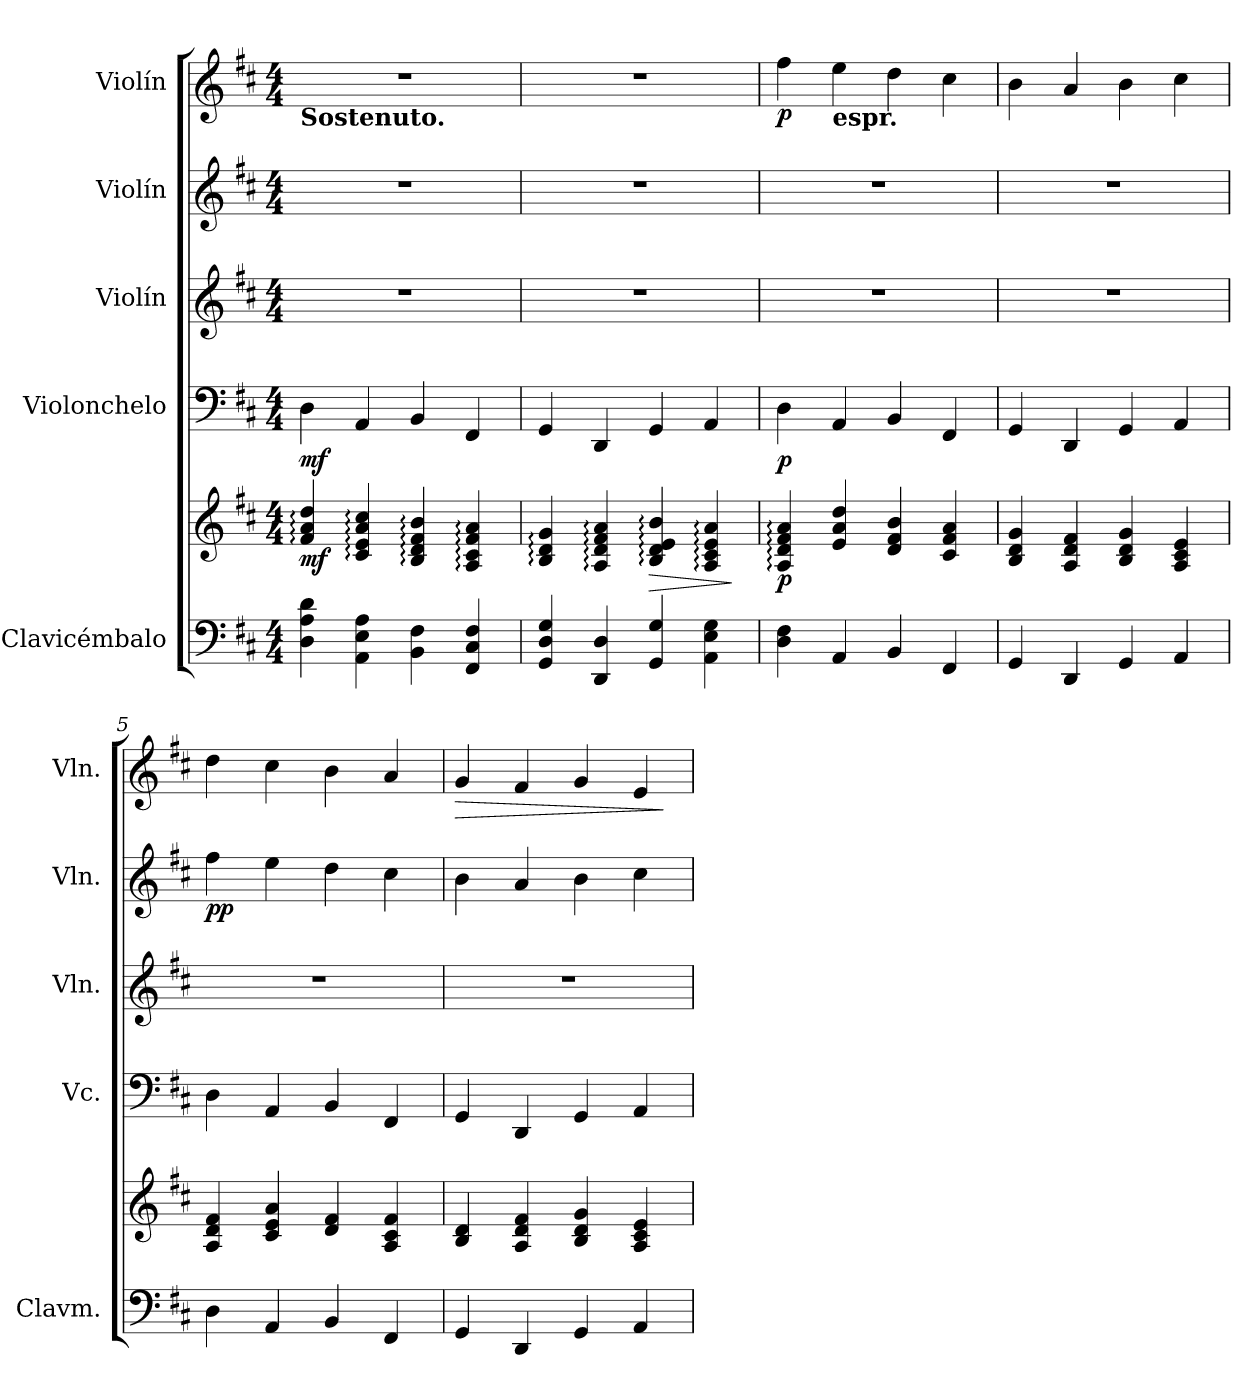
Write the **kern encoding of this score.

**kern	**kern	**dynam	**kern	**dynam	**kern	**kern	**dynam	**kern	**dynam
*part5	*part5	*part5	*part4	*part4	*part3	*part2	*part2	*part1	*part1
*staff6	*staff5	*staff5/6	*staff4	*staff4	*staff3	*staff2	*staff2	*staff1	*staff1
*I"Clavicémbalo	*	*	*I"Violonchelo	*	*I"Violín	*I"Violín	*	*I"Violín	*
*I'Clavm.	*	*	*I'Vc.	*	*I'Vln.	*I'Vln.	*	*I'Vln.	*
*clefF4	*clefG2	*	*clefF4	*	*clefG2	*clefG2	*	*clefG2	*
*k[f#c#]	*k[f#c#]	*	*k[f#c#]	*	*k[f#c#]	*k[f#c#]	*	*k[f#c#]	*
*M4/4	*M4/4	*	*M4/4	*	*M4/4	*M4/4	*	*M4/4	*
=1	=1	=1	=1	=1	=1	=1	=1	=1	=1
!	!	!	!	!	!	!	!	!LO:TX:b:B:t=Sostenuto.	!
!	!	!LO:DY:b	!	!LO:DY:b	!	!	!	!	!
4D\ 4A\ 4d\	4f#/: 4a/: 4dd/:	mf	4D\	mf	1r	1r	.	1r	.
4AA\ 4E\ 4A\	4c#/: 4e/: 4a/: 4cc#/:	.	4AA/	.	.	.	.	.	.
4BB\ 4F#\	4B/: 4d/: 4f#/: 4b/:	.	4BB/	.	.	.	.	.	.
4FF#/ 4C#/ 4F#/	4A/: 4c#/: 4f#/: 4a/:	.	4FF#/	.	.	.	.	.	.
=2	=2	=2	=2	=2	=2	=2	=2	=2	=2
*	*	*	*	*	*	*	*	*MM56	*
4GG/ 4D/ 4G/	4B/: 4d/: 4g/:	.	4GG/	.	1r	1r	.	1r	.
4DD/ 4D/	4A/: 4d/: 4f#/: 4a/:	.	4DD/	.	.	.	.	.	.
!	!	!LO:HP:b	!	!	!	!	!	!	!
4GG/ 4G/	4B/: 4d/: 4e/: 4b/:	>	4GG/	.	.	.	.	.	.
4AA\ 4E\ 4G\	4A/: 4c#/: 4e/: 4a/:	.	4AA/	.	.	.	.	.	.
.	.	]	.	.	.	.	.	.	.
=3	=3	=3	=3	=3	=3	=3	=3	=3	=3
!	!	!LO:DY:b	!	!LO:DY:b	!	!	!	!	!LO:DY:b
4D\ 4F#\	4A/: 4d/: 4f#/: 4a/:	p	4D\	p	1r	1r	.	4ff#\	p
!	!	!	!	!	!	!	!	!LO:TX:b:B:t=espr.	!
4AA/	4e/ 4a/ 4dd/	.	4AA/	.	.	.	.	4ee\	.
4BB/	4d/ 4f#/ 4b/	.	4BB/	.	.	.	.	4dd\	.
4FF#/	4c#/ 4f#/ 4a/	.	4FF#/	.	.	.	.	4cc#\	.
=4	=4	=4	=4	=4	=4	=4	=4	=4	=4
4GG/	4B/ 4d/ 4g/	.	4GG/	.	1r	1r	.	4b\	.
4DD/	4A/ 4d/ 4f#/	.	4DD/	.	.	.	.	4a/	.
4GG/	4B/ 4d/ 4g/	.	4GG/	.	.	.	.	4b\	.
4AA/	4A/ 4c#/ 4e/	.	4AA/	.	.	.	.	4cc#\	.
=5	=5	=5	=5	=5	=5	=5	=5	=5	=5
!	!	!	!	!	!	!	!LO:DY:b	!	!
!	!	!	!	!	!	!	!LO:DY:n=1:b	!	!
4D\	4A/ 4d/ 4f#/	.	4D\	.	1r	4ff#\	p p	4dd\	.
4AA/	4c#/ 4e/ 4a/	.	4AA/	.	.	4ee\	.	4cc#\	.
4BB/	4d/ 4f#/	.	4BB/	.	.	4dd\	.	4b\	.
4FF#/	4A/ 4c#/ 4f#/	.	4FF#/	.	.	4cc#\	.	4a/	.
!!LO:LB:g=z
=6	=6	=6	=6	=6	=6	=6	=6	=6	=6
!	!	!	!	!	!	!	!	!	!LO:HP:b
4GG/	4B/ 4d/	.	4GG/	.	1r	4b\	.	4g/	>
4DD/	4A/ 4d/ 4f#/	.	4DD/	.	.	4a/	.	4f#/	.
4GG/	4B/ 4d/ 4g/	.	4GG/	.	.	4b\	.	4g/	.
4AA/	4A/ 4c#/ 4e/	.	4AA/	.	.	4cc#\	.	4e/	.
.	.	.	.	.	.	.	.	.	]
=	=	=	=	=	=	=	=	=	=
*-	*-	*-	*-	*-	*-	*-	*-	*-	*-
